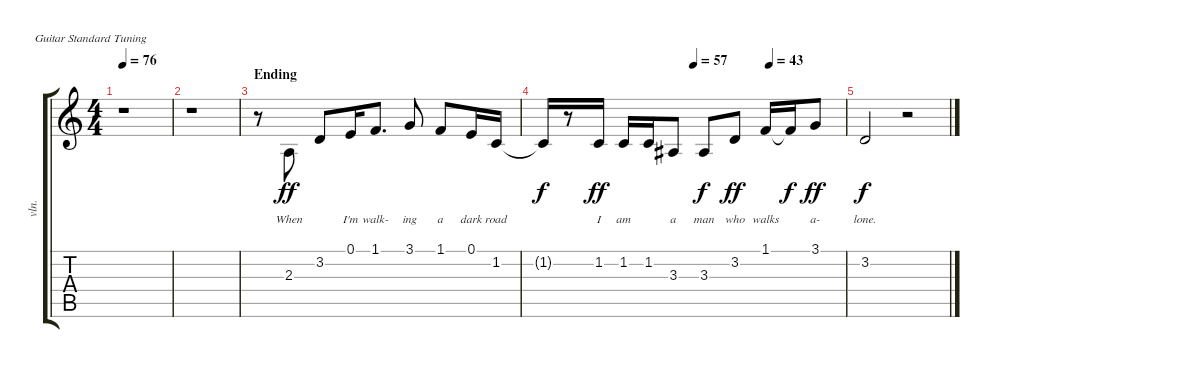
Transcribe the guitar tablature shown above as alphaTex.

\defaultSystemsLayout 4
\bracketExtendMode groupsimilarinstruments
\otherSystemsTrackNameOrientation horizontal
\track ("Bruce Dickinson" "vln.") {instrument violin}
\staff {score tabs}
\tuning (E4 B3 G3 D3 A2 E2)
\ts (4 4)
\tempo 76
\clef g2
\ks c
r.1{dy f beam Down} |
r.1{beam Down} |
\section ("" "Ending")
r.8{beam Down} 2.3.8{lyrics (0 "") lyrics (1 "") lyrics (2 "When") lyrics (3 "") lyrics (4 "") dy ff beam Up} 3.2.8{lyrics (0 "") lyrics (1 "") lyrics (2 " ") lyrics (3 "") lyrics (4 "") beam Up} 0.1.16{lyrics (0 "") lyrics (1 "") lyrics (2 "I'm") lyrics (3 "") lyrics (4 "") beam Up} 1.1.8{d lyrics (0 "") lyrics (1 "") lyrics (2 "walk-") lyrics (3 "") lyrics (4 "") beam Up} 3.1.8{lyrics (0 "") lyrics (1 "") lyrics (2 "ing") lyrics (3 "") lyrics (4 "") beam Up} 1.1.8{lyrics (0 "") lyrics (1 "") lyrics (2 "a") lyrics (3 "") lyrics (4 "") beam Up} 0.1.16{lyrics (0 "") lyrics (1 "") lyrics (2 "dark") lyrics (3 "") lyrics (4 "") beam Up} 1.2.16{lyrics (0 "") lyrics (1 "") lyrics (2 "road") lyrics (3 "") lyrics (4 "") beam Up} |
\tempo (57 0.5)
\tempo (43 0.75)
1.2{t}.16{dy f beam Up} r.8{beam Up} 1.2.16{lyrics (0 "") lyrics (1 "") lyrics (2 "I") lyrics (3 "") lyrics (4 "") dy ff beam Up} 1.2.16{lyrics (0 "") lyrics (1 "") lyrics (2 "am") lyrics (3 "") lyrics (4 "") beam Up} 1.2.16{lyrics (0 "") lyrics (1 "") lyrics (2 " ") lyrics (3 "") lyrics (4 "") beam Up} 3.3{acc #}.8{lyrics (0 "") lyrics (1 "") lyrics (2 "a") lyrics (3 "") lyrics (4 "") beam Up} 3.3{acc #}.8{lyrics (0 "") lyrics (1 "") lyrics (2 "man") lyrics (3 "") lyrics (4 "") dy f beam Up} 3.2.8{lyrics (0 "") lyrics (1 "") lyrics (2 "who") lyrics (3 "") lyrics (4 "") dy ff beam Up} 1.1.16{lyrics (0 "") lyrics (1 "") lyrics (2 "walks") lyrics (3 "") lyrics (4 "") beam Up} 1.1{t}.16{dy f beam Up} 3.1.8{lyrics (0 "") lyrics (1 "") lyrics (2 "a-") lyrics (3 "") lyrics (4 "") dy ff beam Up} |
3.2.2{lyrics (0 "") lyrics (1 "") lyrics (2 "lone.") lyrics (3 "") lyrics (4 "") dy f beam Up} r.2{beam Up}
